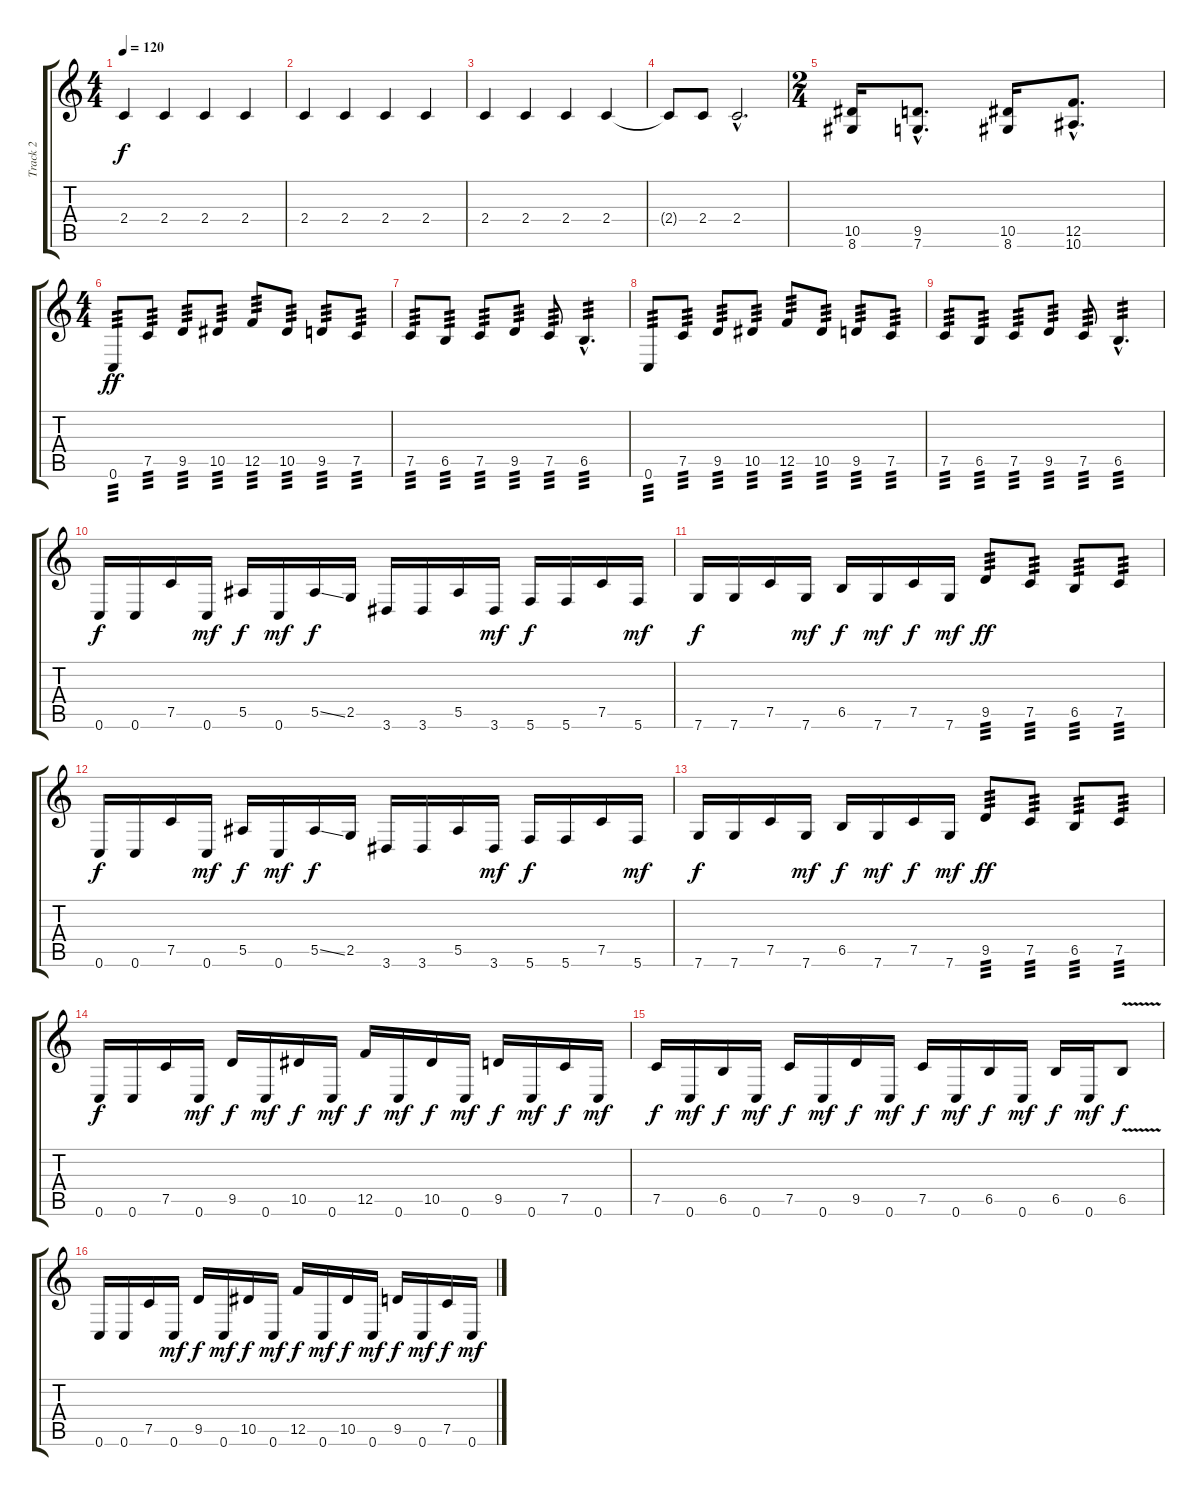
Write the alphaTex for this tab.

\track ("Track 2" "Track 2") {instrument overdrivenguitar}
\staff {score tabs}
\tuning (C4 G3 Eb3 Bb2 F2 C2) {hide}
\ts (4 4)
\tempo 120
\clef g2
\ks c
2.4.4{dy f volume 11 balance 8 instrument electricguitarclean} 2.4.4 2.4.4 2.4.4 |
2.4.4 2.4.4 2.4.4 2.4.4 |
2.4.4 2.4.4 2.4.4 2.4.4 |
2.4{t}.8 2.4.8 2.4{hac}.2{d} |
\ts (2 4)
(10.5 8.6).16{volume 15 balance 16 instrument overdrivenguitar} (9.5{hac} 7.6{hac}).8{d} (10.5 8.6).16 (12.5{hac} 10.6{hac}).8{d} |
\ts (4 4)
0.6.8{tp 3 dy ff} 7.5.8{tp 3} 9.5.8{tp 3} 10.5.8{tp 3} 12.5.8{tp 3} 10.5.8{tp 3} 9.5.8{tp 3} 7.5.8{tp 3} |
7.5.8{tp 3} 6.5.8{tp 3} 7.5.8{tp 3} 9.5.8{tp 3} 7.5.8{tp 3} 6.5{hac}.4{d tp 3} |
0.6.8{tp 3} 7.5.8{tp 3} 9.5.8{tp 3} 10.5.8{tp 3} 12.5.8{tp 3} 10.5.8{tp 3} 9.5.8{tp 3} 7.5.8{tp 3} |
7.5.8{tp 3} 6.5.8{tp 3} 7.5.8{tp 3} 9.5.8{tp 3} 7.5.8{tp 3} 6.5{hac}.4{d tp 3} |
0.6.16{dy f} 0.6.16 7.5.16 0.6.16{dy mf} 5.5.16{dy f} 0.6.16{dy mf} 5.5{ss}.16{dy f} 2.5.16 3.6.16 3.6.16 5.5.16 3.6.16{dy mf} 5.6.16{dy f} 5.6.16 7.5.16 5.6.16{dy mf} |
7.6.16{dy f} 7.6.16 7.5.16 7.6.16{dy mf} 6.5.16{dy f} 7.6.16{dy mf} 7.5.16{dy f} 7.6.16{dy mf} 9.5.8{tp 3 dy ff} 7.5.8{tp 3} 6.5.8{tp 3} 7.5.8{tp 3} |
0.6.16{dy f} 0.6.16 7.5.16 0.6.16{dy mf} 5.5.16{dy f} 0.6.16{dy mf} 5.5{ss}.16{dy f} 2.5.16 3.6.16 3.6.16 5.5.16 3.6.16{dy mf} 5.6.16{dy f} 5.6.16 7.5.16 5.6.16{dy mf} |
7.6.16{dy f} 7.6.16 7.5.16 7.6.16{dy mf} 6.5.16{dy f} 7.6.16{dy mf} 7.5.16{dy f} 7.6.16{dy mf} 9.5.8{tp 3 dy ff} 7.5.8{tp 3} 6.5.8{tp 3} 7.5.8{tp 3} |
0.6.16{dy f} 0.6.16 7.5.16 0.6.16{dy mf} 9.5.16{dy f} 0.6.16{dy mf} 10.5.16{dy f} 0.6.16{dy mf} 12.5.16{dy f} 0.6.16{dy mf} 10.5.16{dy f} 0.6.16{dy mf} 9.5.16{dy f} 0.6.16{dy mf} 7.5.16{dy f} 0.6.16{dy mf} |
7.5.16{dy f} 0.6.16{dy mf} 6.5.16{dy f} 0.6.16{dy mf} 7.5.16{dy f} 0.6.16{dy mf} 9.5.16{dy f} 0.6.16{dy mf} 7.5.16{dy f} 0.6.16{dy mf} 6.5.16{dy f} 0.6.16{dy mf} 6.5.16{dy f} 0.6.16{dy mf} 6.5{v}.8{dy f} |
0.6.16 0.6.16 7.5.16 0.6.16{dy mf} 9.5.16{dy f} 0.6.16{dy mf} 10.5.16{dy f} 0.6.16{dy mf} 12.5.16{dy f} 0.6.16{dy mf} 10.5.16{dy f} 0.6.16{dy mf} 9.5.16{dy f} 0.6.16{dy mf} 7.5.16{dy f} 0.6.16{dy mf}
